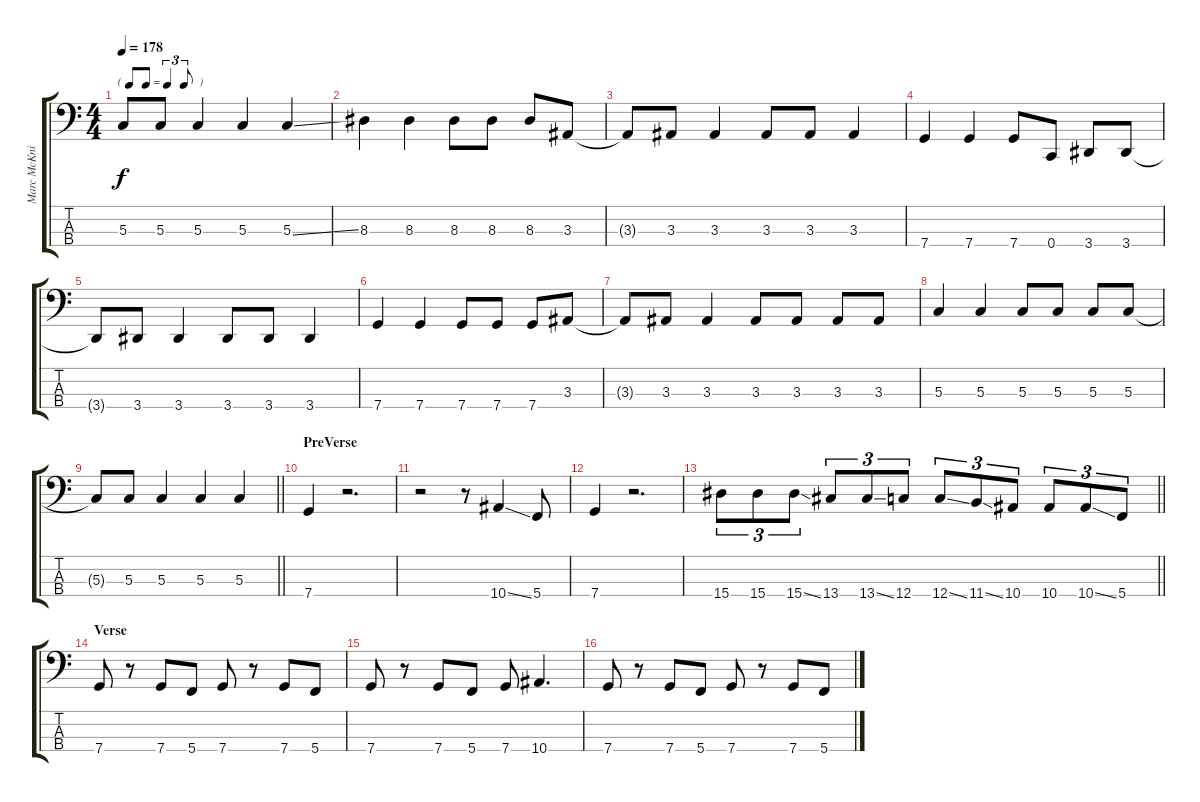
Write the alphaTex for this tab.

\track ("Marc McKnight" "Marc McKni") {instrument electricbassfinger}
\staff {score tabs}
\tuning (F2 C2 G1 C1) {hide}
\ts (4 4)
\tf triplet8th
\tempo 178
\clef f4
\ks c
5.3{t}.8{dy f} 5.3.8 5.3.4 5.3.4 5.3{ss}.4 |
8.3.4 8.3.4 8.3.8 8.3.8 8.3.8 3.3.8 |
3.3{t}.8 3.3.8 3.3.4 3.3.8 3.3.8 3.3.4 |
7.4.4 7.4.4 7.4.8 0.4.8 3.4.8 3.4.8 |
3.4{t}.8 3.4.8 3.4.4 3.4.8 3.4.8 3.4.4 |
7.4.4 7.4.4 7.4.8 7.4.8 7.4.8 3.3.8 |
3.3{t}.8 3.3.8 3.3.4 3.3.8 3.3.8 3.3.8 3.3.8 |
5.3.4 5.3.4 5.3.8 5.3.8 5.3.8 5.3.8 |
\barLineRight lightlight
5.3{t}.8 5.3.8 5.3.4 5.3.4 5.3.4 |
\section ("" "PreVerse")
7.4.4 r.2{d} |
r.2 r.8 10.4{ss}.4 5.4.8 |
7.4.4 r.2{d} |
\barLineRight lightlight
15.4.8{tu (3 2)} 15.4.8{tu (3 2)} 15.4{ss}.8{tu (3 2)} 13.4.8{tu (3 2)} 13.4{ss}.8{tu (3 2)} 12.4.8{tu (3 2)} 12.4{ss}.8{tu (3 2)} 11.4{ss}.8{tu (3 2)} 10.4.8{tu (3 2)} 10.4.8{tu (3 2)} 10.4{ss}.8{tu (3 2)} 5.4.8{tu (3 2)} |
\section ("" "Verse")
7.4.8 r.8 7.4.8 5.4.8 7.4.8 r.8 7.4.8 5.4.8 |
7.4.8 r.8 7.4.8 5.4.8 7.4.8 10.4.4{d} |
7.4.8 r.8 7.4.8 5.4.8 7.4.8 r.8 7.4.8 5.4.8
